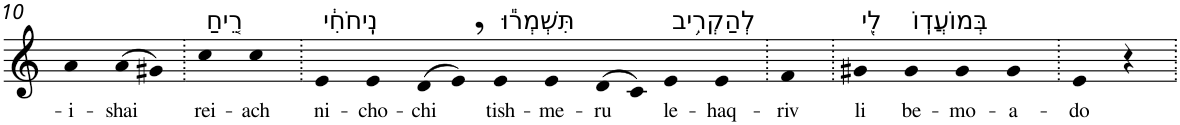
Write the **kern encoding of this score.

**kern	**text
*part1	*part1
*staff1	*staff1
*I"Piano	*
*I'Pno	*
!!LO:PB:g=z
*clefG2	*
*k[]	*
=10	=10
!	!LO:LY:b
4a	-i-
!	!LO:LY:b
(>8a	-shai
8g#X)	.
=11.	=11.
!LO:TX:a:t=רֵ֚יחַ	!
!	!LO:LY:b
4cc	rei-
!	!LO:LY:b
4cc	-ach
=12.	=12.
!LO:TX:a:t=נִֽיחֹחִ֔י	!
!	!LO:LY:b
4e	ni-
!	!LO:LY:b
4e	-cho-
!	!LO:LY:b
(>8d	-chi
8e,)	.
!LO:TX:a:t=תִּשְׁמְר֕וּ	!
!	!LO:LY:b
4e	tish-
!	!LO:LY:b
4e	-me-
!	!LO:LY:b
(>8d	-ru
8c)	.
!LO:TX:a:t=לְהַקְרִ֥יב	!
!	!LO:LY:b
4e	le-
!	!LO:LY:b
4e	-haq-
=13.	=13.
!	!LO:LY:b
4f	-riv
=14.	=14.
!LO:TX:a:t=לִ֖י	!
!	!LO:LY:b
4g#X	li
!LO:TX:a:t=בְּמוֹעֲדֽוֹ	!
!	!LO:LY:b
4g#	be-
!	!LO:LY:b
4g#	-mo-
!	!LO:LY:b
4g#	-a-
=15.	=15.
!	!LO:LY:b
4e	-do
4r	.
=.	=.
*-	*-
